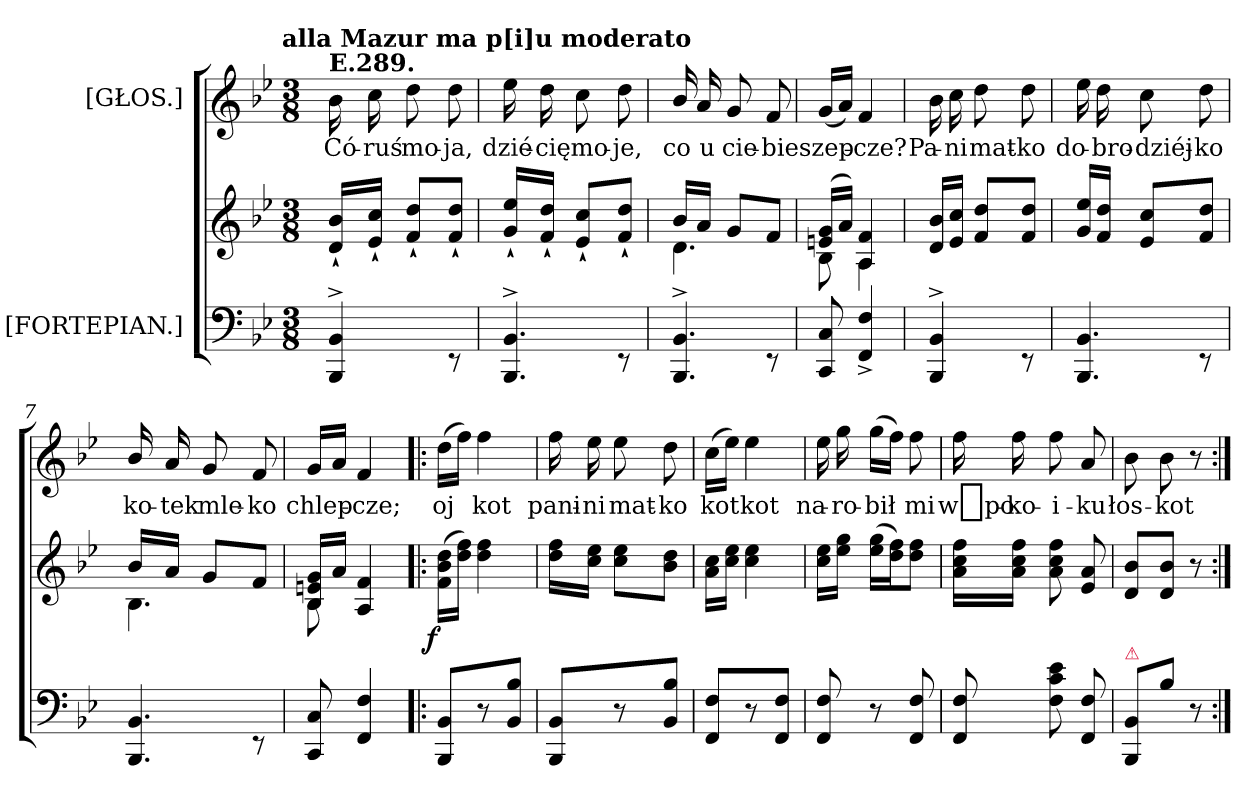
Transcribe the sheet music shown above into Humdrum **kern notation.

**kern	**kern	**dynam	**kern	**text
*part2	*part2	*part2	*part1	*part1
*staff3	*staff2	*staff2/3	*staff1	*staff1
*I"[FORTEPIAN.]	*	*	*I"[GŁOS.]	*
*clefF4	*clefG2	*	*clefG2	*
*k[b-e-]	*k[b-e-]	*	*k[b-e-]	*
*B-:	*B-:	*	*B-:	*
!!LO:TX:omd:t=alla Mazur ma p[i]u moderato
*M3/8	*M3/8	*	*M3/8	*
*MM92	*MM92	*	*MM92	*
=1	=1	=1	=1	=1
!	!	!	!LO:TX:a:B:t=E.289.	!
!LO:N:vis=4.	!	!	!	!
*^	*	*	*	*
4BBB-^/ 4BB-^/	4BBB-/yy	16d`/ 16b-`/LL	.	16b-\	Có-
.	.	16e-`/ 16cc`/JJ	.	16cc\	-ruś
.	.	8f`/ 8dd`/L	.	8dd\	mo-
8rEE	8ryy	8f`/ 8dd`/J	.	8dd\	-ja,
=2	=2	=2	=2	=2	=2
!LO:N:vis=4.	!	!	!	!	!
4BBB-^/ 4BB-^/	4BBB-/yy	16g`\ 16ee-`\LL	.	16ee-\	dzié-
.	.	16f`/ 16dd`/JJ	.	16dd\	-cię
.	.	8e-`/ 8cc`/L	.	8cc\	mo-
8rEE	8ryy	8f`/ 8dd`/J	.	8dd\	-je,
=3	=3	=3	=3	=3	=3
!LO:N:vis=4.	!	!	!	!	!
*	*	*^	*	*	*
4BBB-^/ 4BB-^/	4BBB-/yy	16b-/LL	4.d\	.	16b-/	co
.	.	16a/JJ	.	.	16a/	u
.	.	8g/L	.	.	8g/	cie-
8rEE	8ryy	8f/J	.	.	8f/	-bie
*v	*v	*	*	*	*	*
=4	=4	=4	=4	=4	=4
8CC/ 8C/	(<16en/ 16g/LL	8B-\	.	(16g/LL	szep-
.	16a/JJ)	.	.	16a/JJ)	.
4FF^>/ 4F^>/	4A/ 4f/	4A\	.	4f/	-cze?
=5	=5	=5	=5	=5	=5
!LO:N:vis=4.	!	!	!	!	!
*^	*v	*v	*	*	*
4BBB-^/ 4BB-^/	4BBB-/yy	16d/ 16b-/LL	.	16b-\	Pa-
.	.	16e-/ 16cc/JJ	.	16cc\	-ni
.	.	8f/ 8dd/L	.	8dd\	mat-
8rEE	8ryy	8f/ 8dd/J	.	8dd\	-ko
=6	=6	=6	=6	=6	=6
!LO:N:vis=4.	!	!	!	!	!
4BBB-/ 4BB-/	4BBB-/yy	16g\ 16ee-\LL	.	16ee-\	do-
.	.	16f/ 16dd/JJ	.	16dd\	-bro-
.	.	8e-/ 8cc/L	.	8cc\	-dziéj-
8rEE	8ryy	8f/ 8dd/J	.	8dd\	-ko
=7	=7	=7	=7	=7	=7
!LO:N:vis=4.	!	!	!	!	!
*	*	*^	*	*	*
4BBB-/ 4BB-/	4BBB-/yy	16b-/LL	4.B-\	.	16b-/	ko-
.	.	16a/JJ	.	.	16a/	-tek
.	.	8g/L	.	.	8g/	mle-
8rEE	8ryy	8f/J	.	.	8f/	-ko
*v	*v	*	*	*	*	*
=8	=8	=8	=8	=8	=8
8CC/ 8C/	16B-/ 16en/ 16g/LL	8B-\	.	16g/LL	chlep-
.	16a/JJ	.	.	16a/JJ	.
4FF/ 4F/	4A/ 4f/	4ryy	.	4f/	-cze;
=9!|:	=9!|:	=9!|:	=9!|:	=9!|:	=9!|:
!	!	!	!LO:DY:b:rj	!	!
*	*v	*v	*	*	*
8BBB-/ 8BB-/L	(16f\ 16b-\ 16dd\LL	f	(16dd\LL	oj
.	16dd\ 16ff\JJ)	.	16ff\JJ)	.
8r	4dd\ 4ff\	.	4ff\	kot
8BB-/ 8B-/J	.	.	.	.
=10	=10	=10	=10	=10
8BBB-/ 8BB-/L	16dd\ 16ff\LL	.	16ff\	pani-
.	16cc\ 16ee-\JJ	.	16ee-\	-ni
8r	8cc\ 8ee-\L	.	8ee-\	mat-
8BB-/ 8B-/J	8b-\ 8dd\J	.	8dd\	-ko
=11	=11	=11	=11	=11
8FF/ 8F/L	16a\ 16cc\LL	.	(16cc\LL	kot
.	16cc\ 16ee-\JJ	.	16ee-\JJ)	.
8r	4cc\ 4ee-\	.	4ee-\	kot
8FF/ 8F/J	.	.	.	.
=12	=12	=12	=12	=12
8FF/ 8F/	16cc\ 16ee-\LL	.	16ee-\	na-
.	16ee-\ 16gg\JJ	.	16gg\	-ro-
8r	(16ee-\ 16gg\LL	.	(16gg\LL	-bił
.	16dd\ 16ff\J)	.	16ff\JJ)	.
8FF/ 8F/	8dd\ 8ff\J	.	8ff\	mi
=13	=13	=13	=13	=13
8FF/ 8F/	16a\ 16cc\ 16ff\LL	.	16ff\	w_po-
.	16a\ 16cc\ 16ff\JJ	.	16ff\	-ko-
8F\ 8c\ 8e-\	8a\ 8cc\ 8ff\	.	8ff\	-i-
8FF/ 8F/	8e-/ 8a/	.	8a/	-ku
=14	=14	=14	=14	=14
!LO:TX:a:color=crimson:t=⚠	!	!	!	!
8BBB-/ 8BB-/L	8d/ 8b-/L	.	8b-\	łos-
8B-\J	8d/ 8b-/J	.	8b-\	-kot
8r	8r	.	8r	.
=:|!	=:|!	=:|!	=:|!	=:|!
*-	*-	*-	*-	*-
